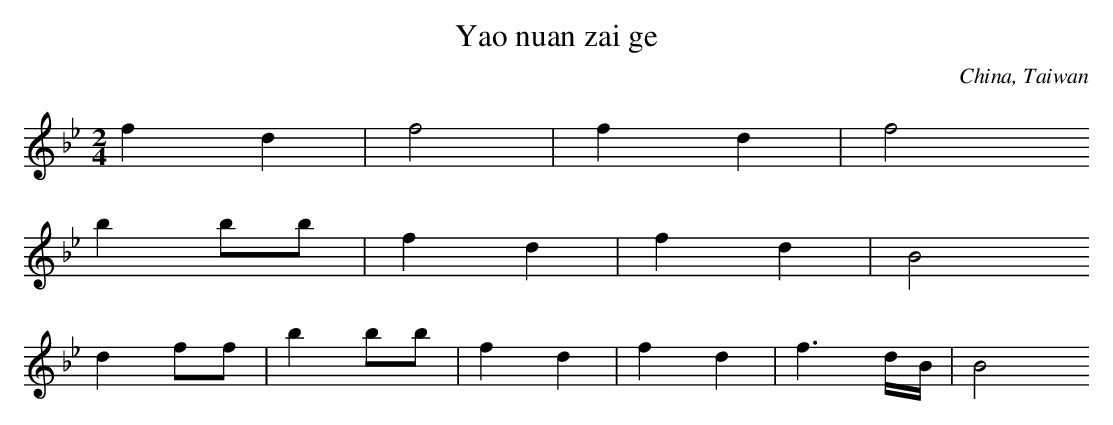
X:1
T: Yao nuan zai ge
O: China, Taiwan
M: 2/4
L: 1/16
K: Bb
f4d4 | f8 | f4d4 | f8
b4b2b2 | f4d4 | f4d4 | B8
d4f2f2 | b4b2b2 | f4d4 | f4d4 | f6dB | B8
